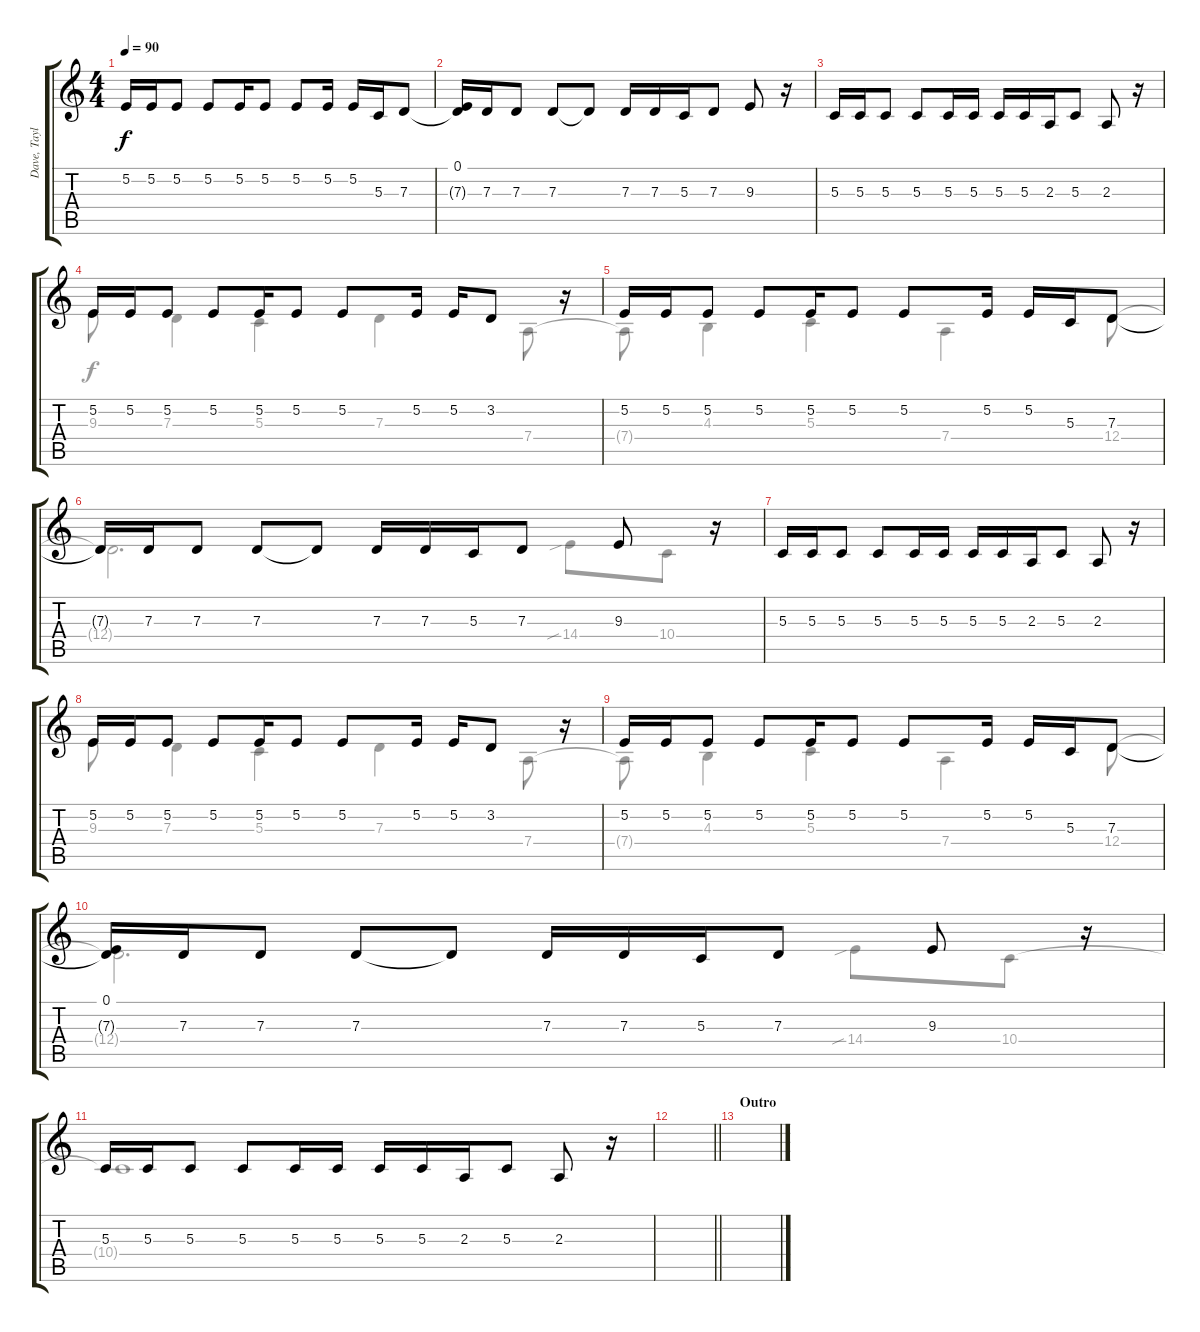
\track ("Dave, Taylor (Backing Vocals)" "Dave, Tayl") {instrument flute}
\staff {score tabs}
\tuning (E4 B3 G3 D3 A2 E2) {hide}
\voice
\ts (4 4)
\tempo 90
\clef g2
\ks c
5.2.16{dy f} 5.2.16 5.2.8 5.2.8 5.2.16 5.2.8 5.2.8 5.2.16 5.2.16 5.3.16 7.3.8 |
(0.1 7.3{t}).16 7.3.16 7.3.8 7.3.8 7.3{t}.8 7.3.16 7.3.16 5.3.16 7.3.8 9.3.8 r.16 |
5.3.16 5.3.16 5.3.8 5.3.8 5.3.16 5.3.16 5.3.16 5.3.16 2.3.16 5.3.8 2.3.8 r.16 |
5.2.16 5.2.16 5.2.8 5.2.8 5.2.16 5.2.8 5.2.8 5.2.16 5.2.16 3.2.8 r.16 |
5.2.16 5.2.16 5.2.8 5.2.8 5.2.16 5.2.8 5.2.8 5.2.16 5.2.16 5.3.16 7.3.8 |
7.3{t}.16 7.3.16 7.3.8 7.3.8 7.3{t}.8 7.3.16 7.3.16 5.3.16 7.3.8 9.3.8 r.16 |
5.3.16 5.3.16 5.3.8 5.3.8 5.3.16 5.3.16 5.3.16 5.3.16 2.3.16 5.3.8 2.3.8 r.16 |
5.2.16 5.2.16 5.2.8 5.2.8 5.2.16 5.2.8 5.2.8 5.2.16 5.2.16 3.2.8 r.16 |
5.2.16 5.2.16 5.2.8 5.2.8 5.2.16 5.2.8 5.2.8 5.2.16 5.2.16 5.3.16 7.3.8 |
(0.1 7.3{t}).16 7.3.16 7.3.8 7.3.8 7.3{t}.8 7.3.16 7.3.16 5.3.16 7.3.8 9.3.8 r.16 |
5.3.16 5.3.16 5.3.8 5.3.8 5.3.16 5.3.16 5.3.16 5.3.16 2.3.16 5.3.8 2.3.8 r.16 |
\barLineRight lightlight
|
\section ("" "Outro")
|
|
|
\voice
\clef g2
\ottava regular
\simile none
\ks c
|
|
|
9.3.8 7.3.4 5.3.4 7.3.4 7.4.8 |
7.4{t}.8 4.3.4 5.3.4 7.4.4 12.4.8 |
12.4{t}.2{d} 14.4{sib}.8 10.4.8 |
|
9.3.8 7.3.4 5.3.4 7.3.4 7.4.8 |
7.4{t}.8 4.3.4 5.3.4 7.4.4 12.4.8 |
12.4{t}.2{d} 14.4{sib}.8 10.4.8 |
10.4{t}.1 |
\barLineRight lightlight
|
|
|
|
